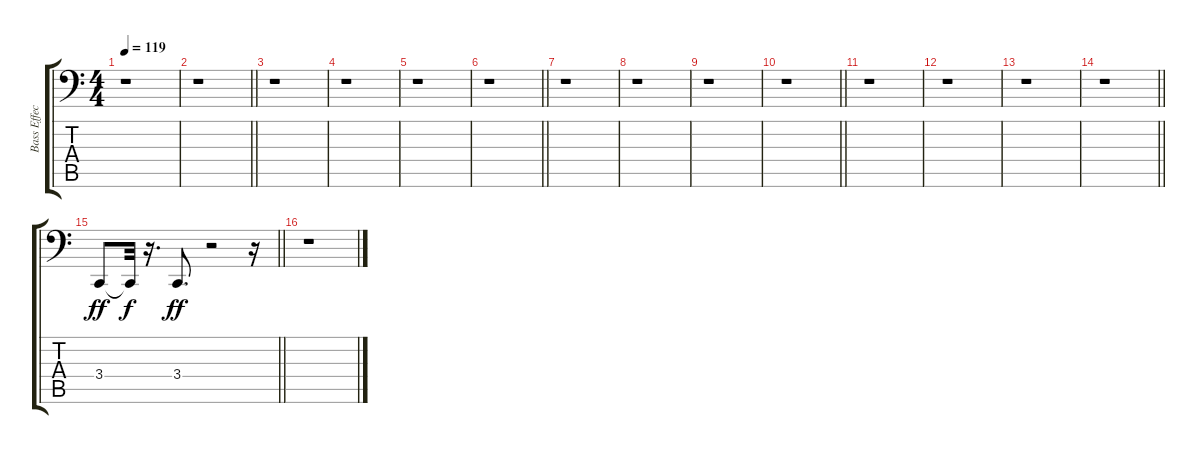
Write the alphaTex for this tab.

\track ("Bass Effects" "Bass Effec") {instrument lead2sawtooth}
\staff {score tabs}
\tuning (C3 G2 D2 A1 E1 B0) {hide}
\ts (4 4)
\tempo 119
\clef f4
\ks c
r.1{dy f} |
\barLineRight lightlight
r.1 |
r.1 |
r.1 |
r.1 |
\barLineRight lightlight
r.1 |
r.1 |
r.1 |
r.1 |
\barLineRight lightlight
r.1 |
r.1 |
r.1 |
r.1 |
\barLineRight lightlight
r.1 |
\barLineRight lightlight
3.4.8{dy ff} 3.4{t}.32{dy f} r.16{d} 3.4.8{d dy ff} r.2 r.16 |
r.1
